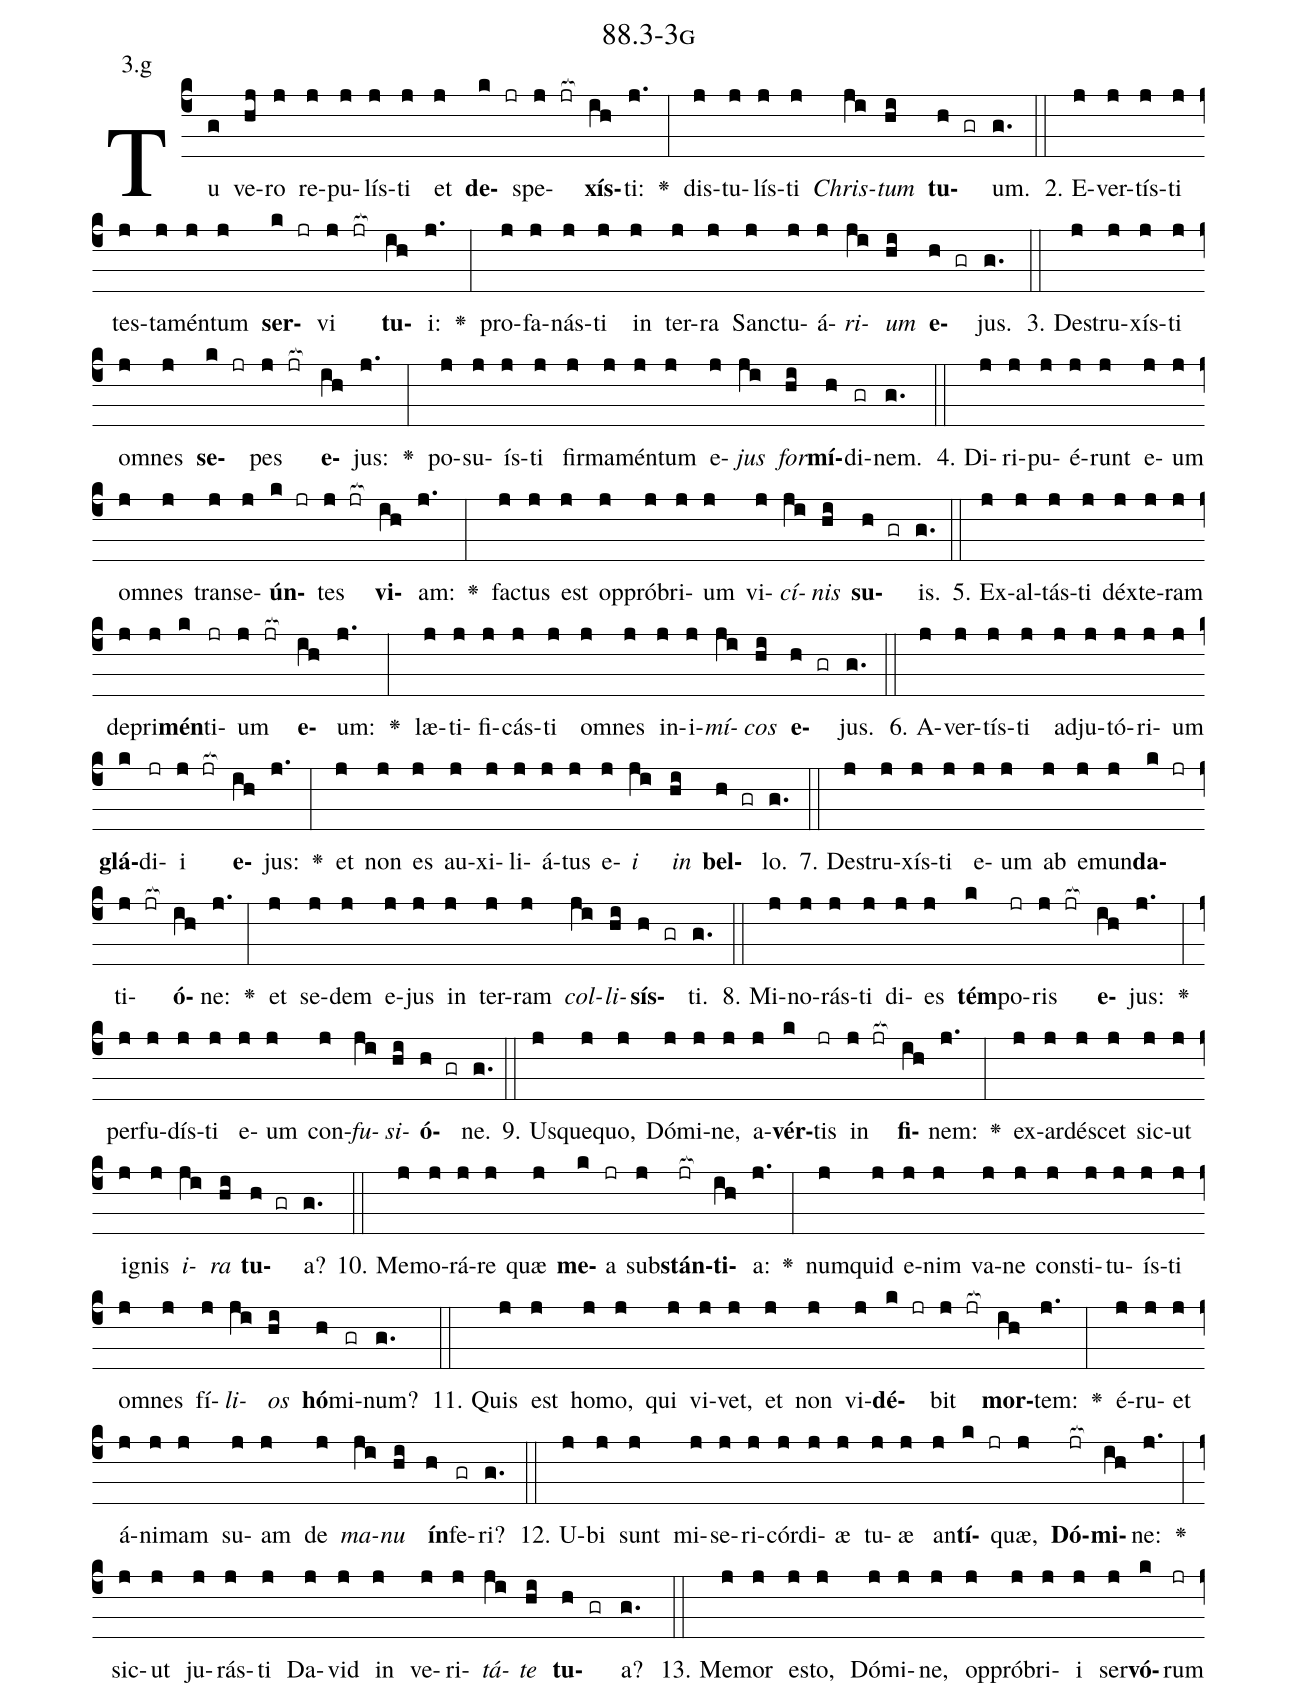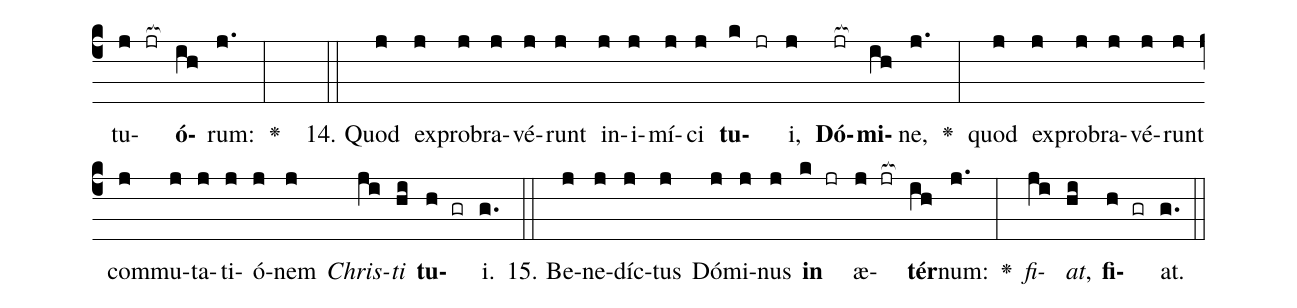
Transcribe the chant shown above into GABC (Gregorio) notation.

name: 88.3-3g;
annotation: 3.g;
%%
(c4)Tu(g) ve(hj)ro(j) re(j)pu(j)lís(j)ti(j) et(j) <b>de</b>(k jr)spe(j jr[ocb:1{])<b>xís</b>(ih[ocb:0}])ti:(j.) <v>\greheightstar</v>(:) dis(j)tu(j)lís(j)ti(j) <i>Chris</i>(ji)<i>tum</i>(hi) <b>tu</b>(h gr)um.(g.) (::)
2. E(j)ver(j)tís(j)ti(j) tes(j)ta(j)mén(j)tum(j) <b>ser</b>(k jr)vi(j jr[ocb:1{]) <b>tu</b>(ih[ocb:0}])i:(j.) <v>\greheightstar</v>(:) pro(j)fa(j)nás(j)ti(j) in(j) ter(j)ra(j) Sanc(j)tu(j)á(j)<i>ri</i>(ji)<i>um</i>(hi) <b>e</b>(h gr)jus.(g.) (::)
3. De(j)stru(j)xís(j)ti(j) om(j)nes(j) <b>se</b>(k jr)pes(j jr[ocb:1{]) <b>e</b>(ih[ocb:0}])jus:(j.) <v>\greheightstar</v>(:) po(j)su(j)ís(j)ti(j) fir(j)ma(j)mén(j)tum(j) e(j)<i>jus</i>(ji) <i>for</i>(hi)<b>mí</b>(h)di(gr)nem.(g.) (::)
4. Di(j)ri(j)pu(j)é(j)runt(j) e(j)um(j) om(j)nes(j) trans(j)e(j)<b>ún</b>(k jr)tes(j jr[ocb:1{]) <b>vi</b>(ih[ocb:0}])am:(j.) <v>\greheightstar</v>(:) fac(j)tus(j) est(j) op(j)pró(j)bri(j)um(j) vi(j)<i>cí</i>(ji)<i>nis</i>(hi) <b>su</b>(h gr)is.(g.) (::)
5. Ex(j)al(j)tás(j)ti(j) déx(j)te(j)ram(j) de(j)pri(j)<b>mén</b>(k)ti(jr)um(j jr[ocb:1{]) <b>e</b>(ih[ocb:0}])um:(j.) <v>\greheightstar</v>(:) læ(j)ti(j)fi(j)cás(j)ti(j) om(j)nes(j) in(j)i(j)<i>mí</i>(ji)<i>cos</i>(hi) <b>e</b>(h gr)jus.(g.) (::)
6. A(j)ver(j)tís(j)ti(j) ad(j)ju(j)tó(j)ri(j)um(j) <b>glá</b>(k)di(jr)i(j jr[ocb:1{]) <b>e</b>(ih[ocb:0}])jus:(j.) <v>\greheightstar</v>(:) et(j) non(j) es(j) au(j)xi(j)li(j)á(j)tus(j) e(j)<i>i</i>(ji) <i>in</i>(hi) <b>bel</b>(h gr)lo.(g.) (::)
7. De(j)stru(j)xís(j)ti(j) e(j)um(j) ab(j) e(j)mun(j)<b>da</b>(k jr)ti(j jr[ocb:1{])<b>ó</b>(ih[ocb:0}])ne:(j.) <v>\greheightstar</v>(:) et(j) se(j)dem(j) e(j)jus(j) in(j) ter(j)ram(j) <i>col</i>(ji)<i>li</i>(hi)<b>sís</b>(h gr)ti.(g.) (::)
8. Mi(j)no(j)rás(j)ti(j) di(j)es(j) <b>tém</b>(k)po(jr)ris(j jr[ocb:1{]) <b>e</b>(ih[ocb:0}])jus:(j.) <v>\greheightstar</v>(:) per(j)fu(j)dís(j)ti(j) e(j)um(j) con(j)<i>fu</i>(ji)<i>si</i>(hi)<b>ó</b>(h gr)ne.(g.) (::)
9. Us(j)que(j)quo,(j) Dó(j)mi(j)ne,(j) a(j)<b>vér</b>(k)tis(jr) in(j jr[ocb:1{]) <b>fi</b>(ih[ocb:0}])nem:(j.) <v>\greheightstar</v>(:) ex(j)ar(j)dé(j)scet(j) sic(j)ut(j) i(j)gnis(j) <i>i</i>(ji)<i>ra</i>(hi) <b>tu</b>(h gr)a?(g.) (::)
10. Me(j)mo(j)rá(j)re(j) quæ(j) <b>me</b>(k)a(jr) sub(j)<b>stán</b>(jr[ocb:1{])<b>ti</b>(ih[ocb:0}])a:(j.) <v>\greheightstar</v>(:) num(j)quid(j) e(j)nim(j) va(j)ne(j) con(j)sti(j)tu(j)ís(j)ti(j) om(j)nes(j) fí(j)<i>li</i>(ji)<i>os</i>(hi) <b>hó</b>(h)mi(gr)num?(g.) (::)
11. Quis(j) est(j) ho(j)mo,(j) qui(j) vi(j)vet,(j) et(j) non(j) vi(j)<b>dé</b>(k jr)bit(j jr[ocb:1{]) <b>mor</b>(ih[ocb:0}])tem:(j.) <v>\greheightstar</v>(:) é(j)ru(j)et(j) á(j)ni(j)mam(j) su(j)am(j) de(j) <i>ma</i>(ji)<i>nu</i>(hi) <b>ín</b>(h)fe(gr)ri?(g.) (::)
12. U(j)bi(j) sunt(j) mi(j)se(j)ri(j)cór(j)di(j)æ(j) tu(j)æ(j) an(j)<b>tí</b>(k jr)quæ,(j) <b>Dó</b>(jr[ocb:1{])<b>mi</b>(ih[ocb:0}])ne:(j.) <v>\greheightstar</v>(:) sic(j)ut(j) ju(j)rás(j)ti(j) Da(j)vid(j) in(j) ve(j)ri(j)<i>tá</i>(ji)<i>te</i>(hi) <b>tu</b>(h gr)a?(g.) (::)
13. Me(j)mor(j) es(j)to,(j) Dó(j)mi(j)ne,(j) op(j)pró(j)bri(j)i(j) ser(j)<b>vó</b>(k)rum(jr) tu(j jr[ocb:1{])<b>ó</b>(ih[ocb:0}])rum:(j.) <v>\greheightstar</v>(:)  (::)
14. Quod(j) ex(j)pro(j)bra(j)vé(j)runt(j) in(j)i(j)mí(j)ci(j) <b>tu</b>(k jr)i,(j) <b>Dó</b>(jr[ocb:1{])<b>mi</b>(ih[ocb:0}])ne,(j.) <v>\greheightstar</v>(:) quod(j) ex(j)pro(j)bra(j)vé(j)runt(j) com(j)mu(j)ta(j)ti(j)ó(j)nem(j) <i>Chris</i>(ji)<i>ti</i>(hi) <b>tu</b>(h gr)i.(g.) (::)
15. Be(j)ne(j)díc(j)tus(j) Dó(j)mi(j)nus(j) <b>in</b>(k jr) æ(j jr[ocb:1{])<b>tér</b>(ih[ocb:0}])num:(j.) <v>\greheightstar</v>(:) <i>fi</i>(ji)<i>at</i>,(hi) <b>fi</b>(h gr)at.(g.) (::)
